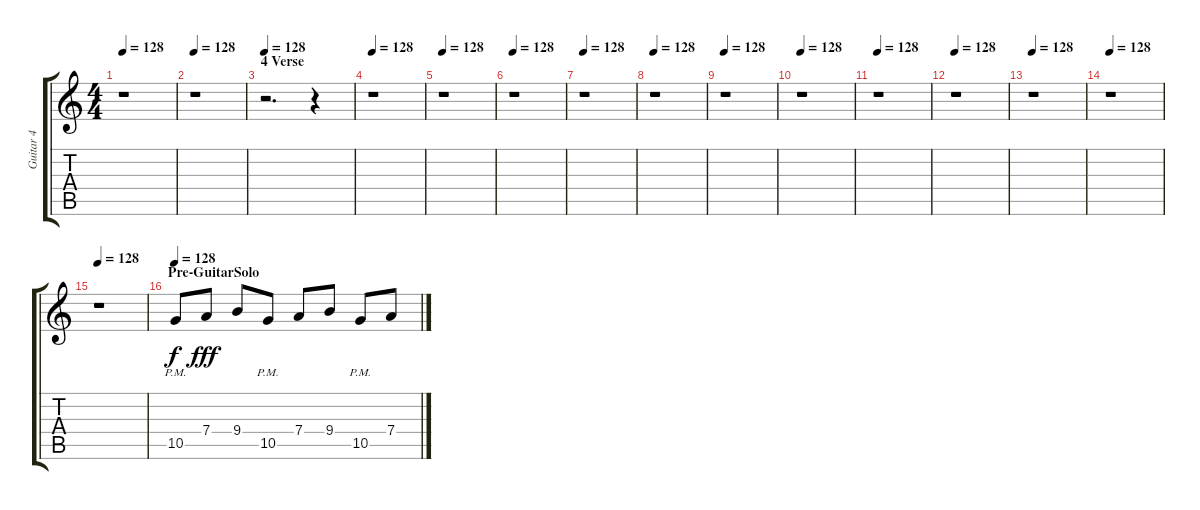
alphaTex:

\track ("Guitar 4" "Guitar 4") {instrument overdrivenguitar}
\staff {score tabs}
\tuning (E4 B3 G3 D3 A2 E2) {hide}
\ts (4 4)
\tempo 128
\clef g2
\ks c
r.1{dy f} |
\tempo 128
r.1 |
\section ("" "4 Verse")
\tempo 128
r.2{d} r.4 |
\tempo 128
r.1 |
\tempo 128
r.1 |
\tempo 128
r.1 |
\tempo 128
r.1 |
\tempo 128
r.1 |
\tempo 128
r.1 |
\tempo 128
r.1 |
\tempo 128
r.1 |
\tempo 128
r.1 |
\tempo 128
r.1 |
\tempo 128
r.1 |
\tempo 128
r.1 |
\section ("" "Pre-GuitarSolo")
\tempo 128
10.5{pm}.8{volume 13 instrument distortionguitar} 7.4.8{dy fff} 9.4.8 10.5{pm}.8 7.4.8 9.4.8 10.5{pm}.8 7.4.8
